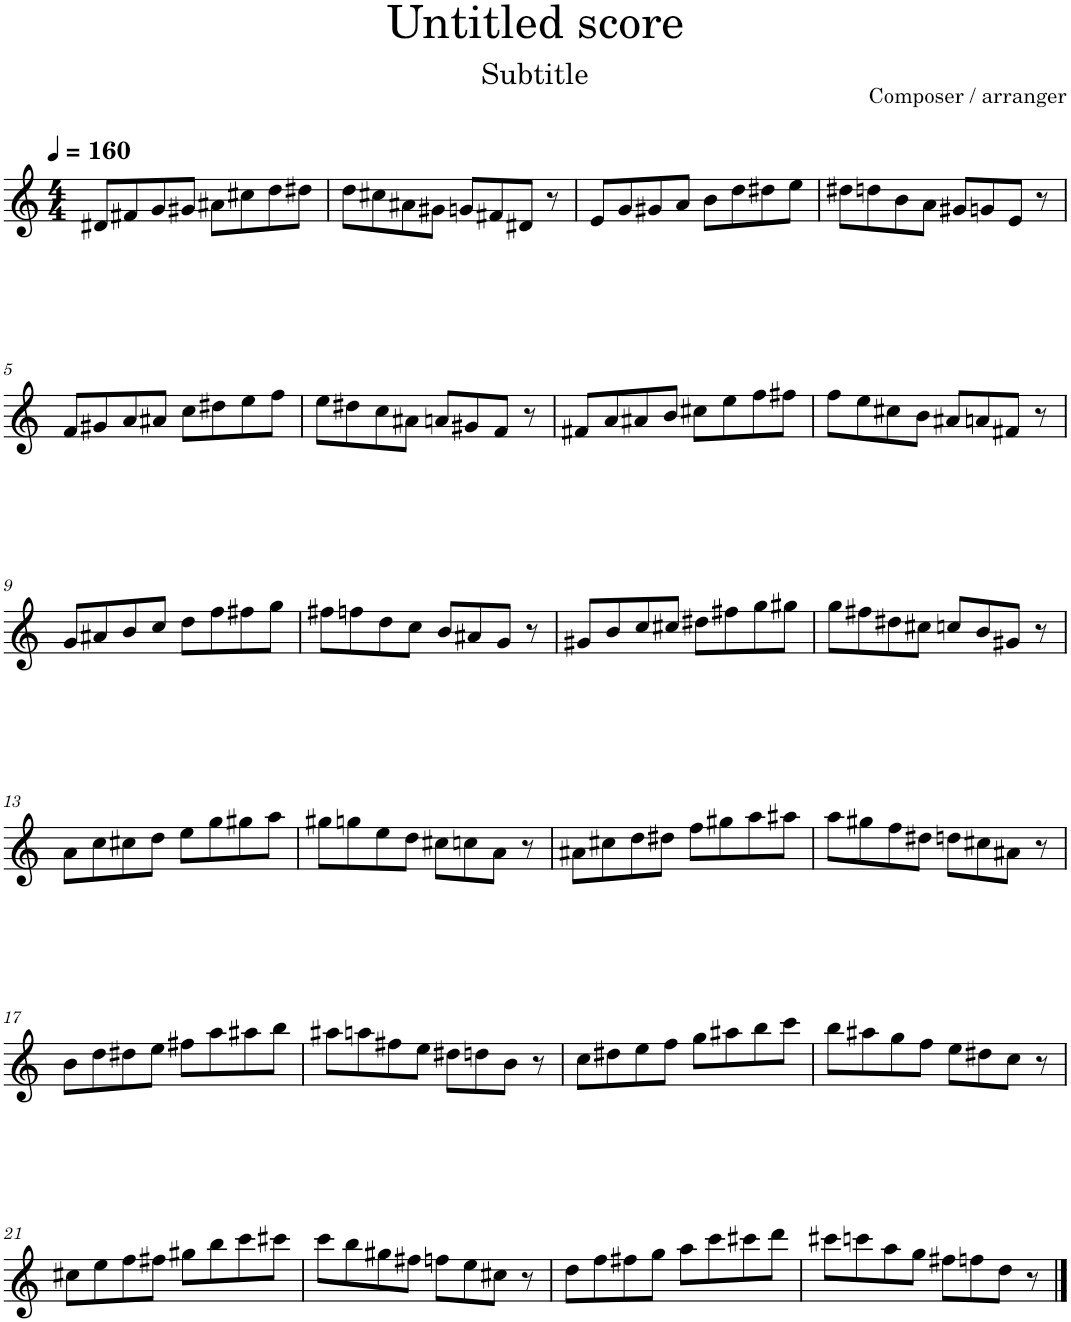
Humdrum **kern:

**kern
*part1
*staff1
*I"Acoustic Guitar
*I'Guit.
*clefG2
*k[]
*M4/4
*MM160
=1
8d#X/L
8f#X/
8g/
8g#X/J
8a#X\L
8cc#X\
8dd\
8dd#X\J
=2
8dd\L
8cc#X\
8a#X\
8g#X\J
8gn/L
8f#X/
8d#X/J
8r
=3
8e/L
8g/
8g#X/
8a/J
8b\L
8dd\
8dd#X\
8ee\J
=4
8dd#X\L
8ddn\
8b\
8a\J
8g#X/L
8gn/
8e/J
8r
!!LO:LB:g=z
=5
8f/L
8g#X/
8a/
8a#X/J
8cc\L
8dd#X\
8ee\
8ff\J
=6
8ee\L
8dd#X\
8cc\
8a#X\J
8an/L
8g#X/
8f/J
8r
=7
8f#X/L
8a/
8a#X/
8b/J
8cc#X\L
8ee\
8ff\
8ff#X\J
=8
8ff\L
8ee\
8cc#X\
8b\J
8a#X/L
8an/
8f#X/J
8r
!!LO:LB:g=z
=9
8g/L
8a#X/
8b/
8cc/J
8dd\L
8ff\
8ff#X\
8gg\J
=10
8ff#X\L
8ffn\
8dd\
8cc\J
8b/L
8a#X/
8g/J
8r
=11
8g#X/L
8b/
8cc/
8cc#X/J
8dd#X\L
8ff#X\
8gg\
8gg#X\J
=12
8gg\L
8ff#X\
8dd#X\
8cc#X\J
8ccn/L
8b/
8g#X/J
8r
!!LO:LB:g=z
=13
8a\L
8cc\
8cc#X\
8dd\J
8ee\L
8gg\
8gg#X\
8aa\J
=14
8gg#X\L
8ggn\
8ee\
8dd\J
8cc#X\L
8ccn\
8a\J
8r
=15
8a#X\L
8cc#X\
8dd\
8dd#X\J
8ff\L
8gg#X\
8aa\
8aa#X\J
=16
8aa\L
8gg#X\
8ff\
8dd#X\J
8ddn\L
8cc#X\
8a#X\J
8r
!!LO:LB:g=z
=17
8b\L
8dd\
8dd#X\
8ee\J
8ff#X\L
8aa\
8aa#X\
8bb\J
=18
8aa#X\L
8aan\
8ff#X\
8ee\J
8dd#X\L
8ddn\
8b\J
8r
=19
8cc\L
8dd#X\
8ee\
8ff\J
8gg\L
8aa#X\
8bb\
8ccc\J
=20
8bb\L
8aa#X\
8gg\
8ff\J
8ee\L
8dd#X\
8cc\J
8r
!!LO:LB:g=z
=21
8cc#X\L
8ee\
8ff\
8ff#X\J
8gg#X\L
8bb\
8ccc\
8ccc#X\J
=22
8ccc\L
8bb\
8gg#X\
8ff#X\J
8ffn\L
8ee\
8cc#X\J
8r
=23
8dd\L
8ff\
8ff#X\
8gg\J
8aa\L
8ccc\
8ccc#X\
8ddd\J
=24
8ccc#X\L
8cccn\
8aa\
8gg\J
8ff#X\L
8ffn\
8dd\J
8r
==
*-
